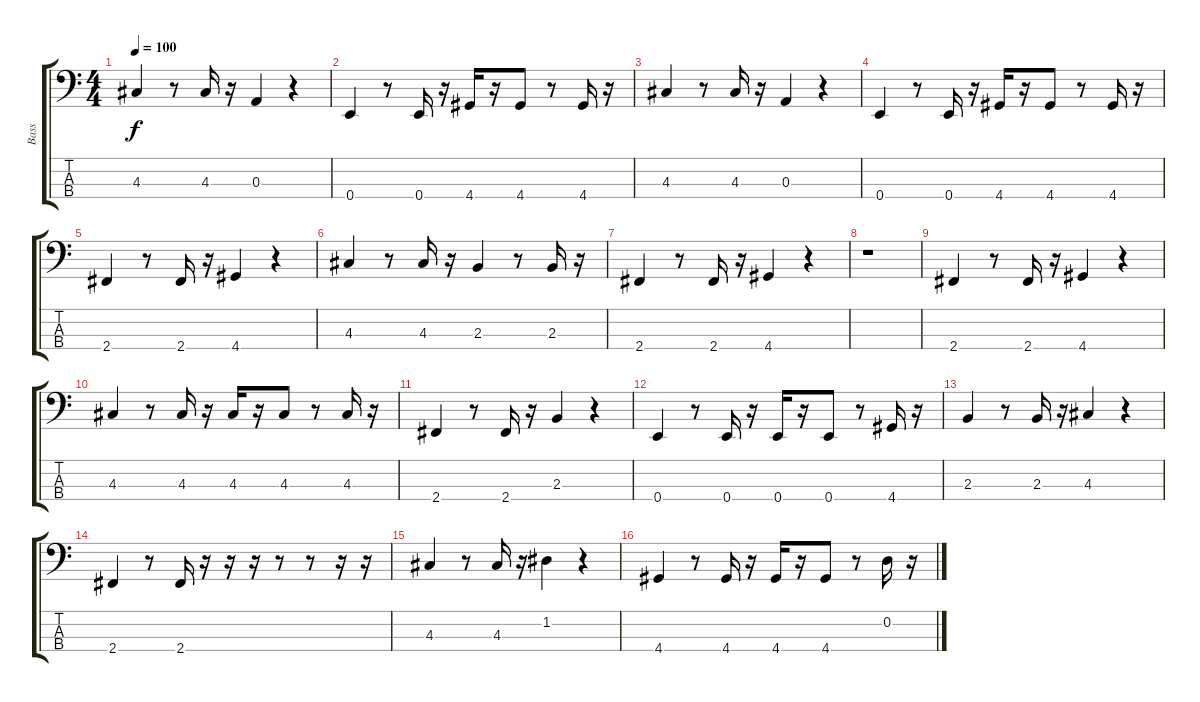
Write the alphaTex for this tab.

\track ("Bass" "Bass") {instrument electricbassfinger}
\staff {score tabs}
\tuning (G2 D2 A1 E1) {hide}
\ts (4 4)
\tempo 100
\clef f4
\ks c
4.3.4{dy f} r.8 4.3.16 r.16 0.3.4 r.4 |
0.4.4 r.8 0.4.16 r.16 4.4.16 r.16 4.4.8 r.8 4.4.16 r.16 |
4.3.4 r.8 4.3.16 r.16 0.3.4 r.4 |
0.4.4 r.8 0.4.16 r.16 4.4.16 r.16 4.4.8 r.8 4.4.16 r.16 |
2.4.4 r.8 2.4.16 r.16 4.4.4 r.4 |
4.3.4 r.8 4.3.16 r.16 2.3.4 r.8 2.3.16 r.16 |
2.4.4 r.8 2.4.16 r.16 4.4.4 r.4 |
r.1 |
2.4.4 r.8 2.4.16 r.16 4.4.4 r.4 |
4.3.4 r.8 4.3.16 r.16 4.3.16 r.16 4.3.8 r.8 4.3.16 r.16 |
2.4.4 r.8 2.4.16 r.16 2.3.4 r.4 |
0.4.4 r.8 0.4.16 r.16 0.4.16 r.16 0.4.8 r.8 4.4.16 r.16 |
2.3.4 r.8 2.3.16 r.16 4.3.4 r.4 |
2.4.4 r.8 2.4.16 r.16 r.16 r.16 r.8 r.8 r.16 r.16 |
4.3.4 r.8 4.3.16 r.16 1.2.4 r.4 |
4.4.4 r.8 4.4.16 r.16 4.4.16 r.16 4.4.8 r.8 0.2.16 r.16
